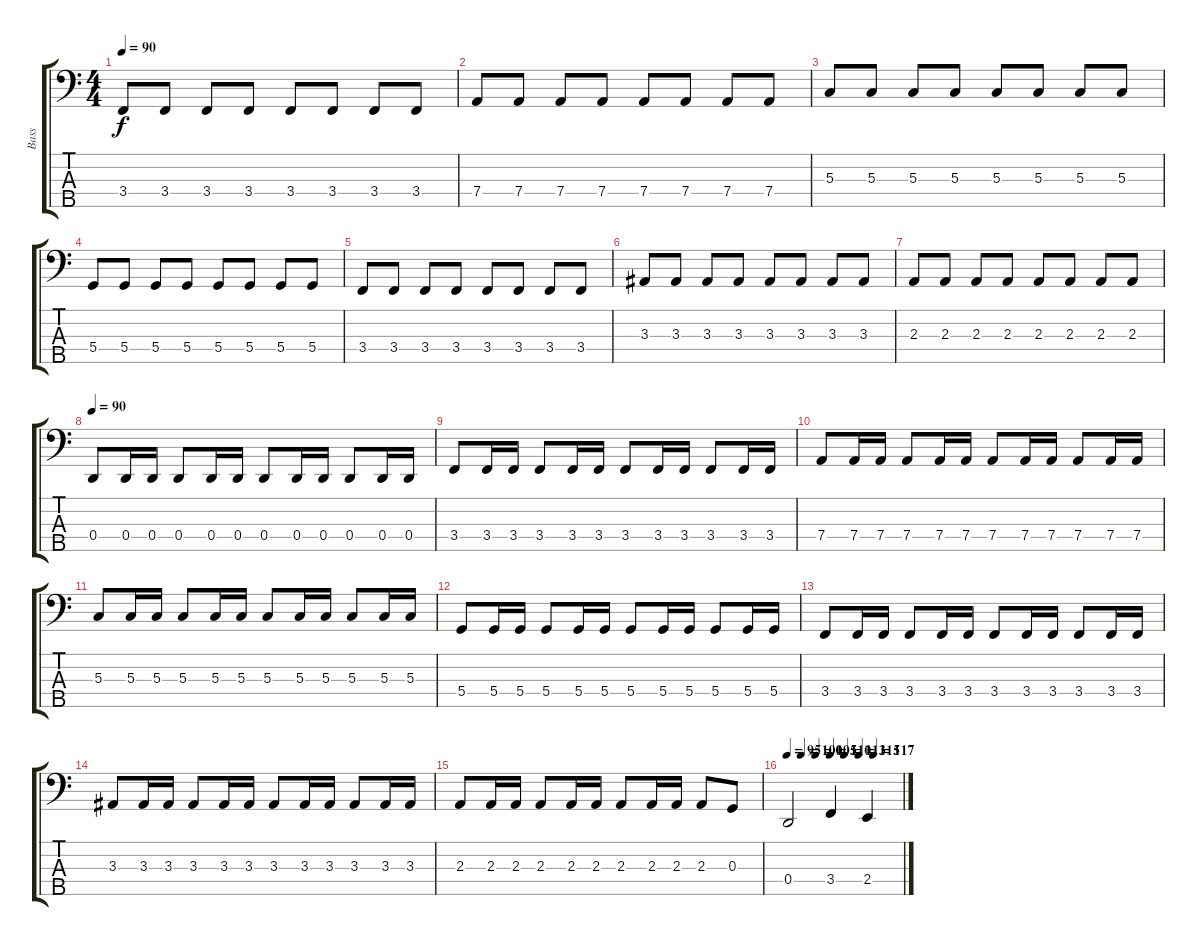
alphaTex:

\track ("Bass" "Bass") {instrument electricbassfinger}
\staff {score tabs}
\tuning (F2 C2 G1 D1 A0) {hide}
\ts (4 4)
\tempo 90
\clef f4
\ks c
3.4.8{dy f} 3.4.8 3.4.8 3.4.8 3.4.8 3.4.8 3.4.8 3.4.8 |
7.4.8 7.4.8 7.4.8 7.4.8 7.4.8 7.4.8 7.4.8 7.4.8 |
5.3.8 5.3.8 5.3.8 5.3.8 5.3.8 5.3.8 5.3.8 5.3.8 |
5.4.8 5.4.8 5.4.8 5.4.8 5.4.8 5.4.8 5.4.8 5.4.8 |
3.4.8 3.4.8 3.4.8 3.4.8 3.4.8 3.4.8 3.4.8 3.4.8 |
3.3.8 3.3.8 3.3.8 3.3.8 3.3.8 3.3.8 3.3.8 3.3.8 |
2.3.8 2.3.8 2.3.8 2.3.8 2.3.8 2.3.8 2.3.8 2.3.8 |
\tempo 90
0.4.8 0.4.16 0.4.16 0.4.8 0.4.16 0.4.16 0.4.8 0.4.16 0.4.16 0.4.8 0.4.16 0.4.16 |
3.4.8 3.4.16 3.4.16 3.4.8 3.4.16 3.4.16 3.4.8 3.4.16 3.4.16 3.4.8 3.4.16 3.4.16 |
7.4.8 7.4.16 7.4.16 7.4.8 7.4.16 7.4.16 7.4.8 7.4.16 7.4.16 7.4.8 7.4.16 7.4.16 |
5.3.8 5.3.16 5.3.16 5.3.8 5.3.16 5.3.16 5.3.8 5.3.16 5.3.16 5.3.8 5.3.16 5.3.16 |
5.4.8 5.4.16 5.4.16 5.4.8 5.4.16 5.4.16 5.4.8 5.4.16 5.4.16 5.4.8 5.4.16 5.4.16 |
3.4.8 3.4.16 3.4.16 3.4.8 3.4.16 3.4.16 3.4.8 3.4.16 3.4.16 3.4.8 3.4.16 3.4.16 |
3.3.8 3.3.16 3.3.16 3.3.8 3.3.16 3.3.16 3.3.8 3.3.16 3.3.16 3.3.8 3.3.16 3.3.16 |
2.3.8 2.3.16 2.3.16 2.3.8 2.3.16 2.3.16 2.3.8 2.3.16 2.3.16 2.3.8 0.3.8 |
\tempo 95
\tempo (100 0.125)
\tempo (105 0.25)
\tempo (110 0.375)
\tempo (113 0.5)
\tempo (115 0.625)
\tempo (117 0.75)
0.4.2 3.4.4 2.4.4
